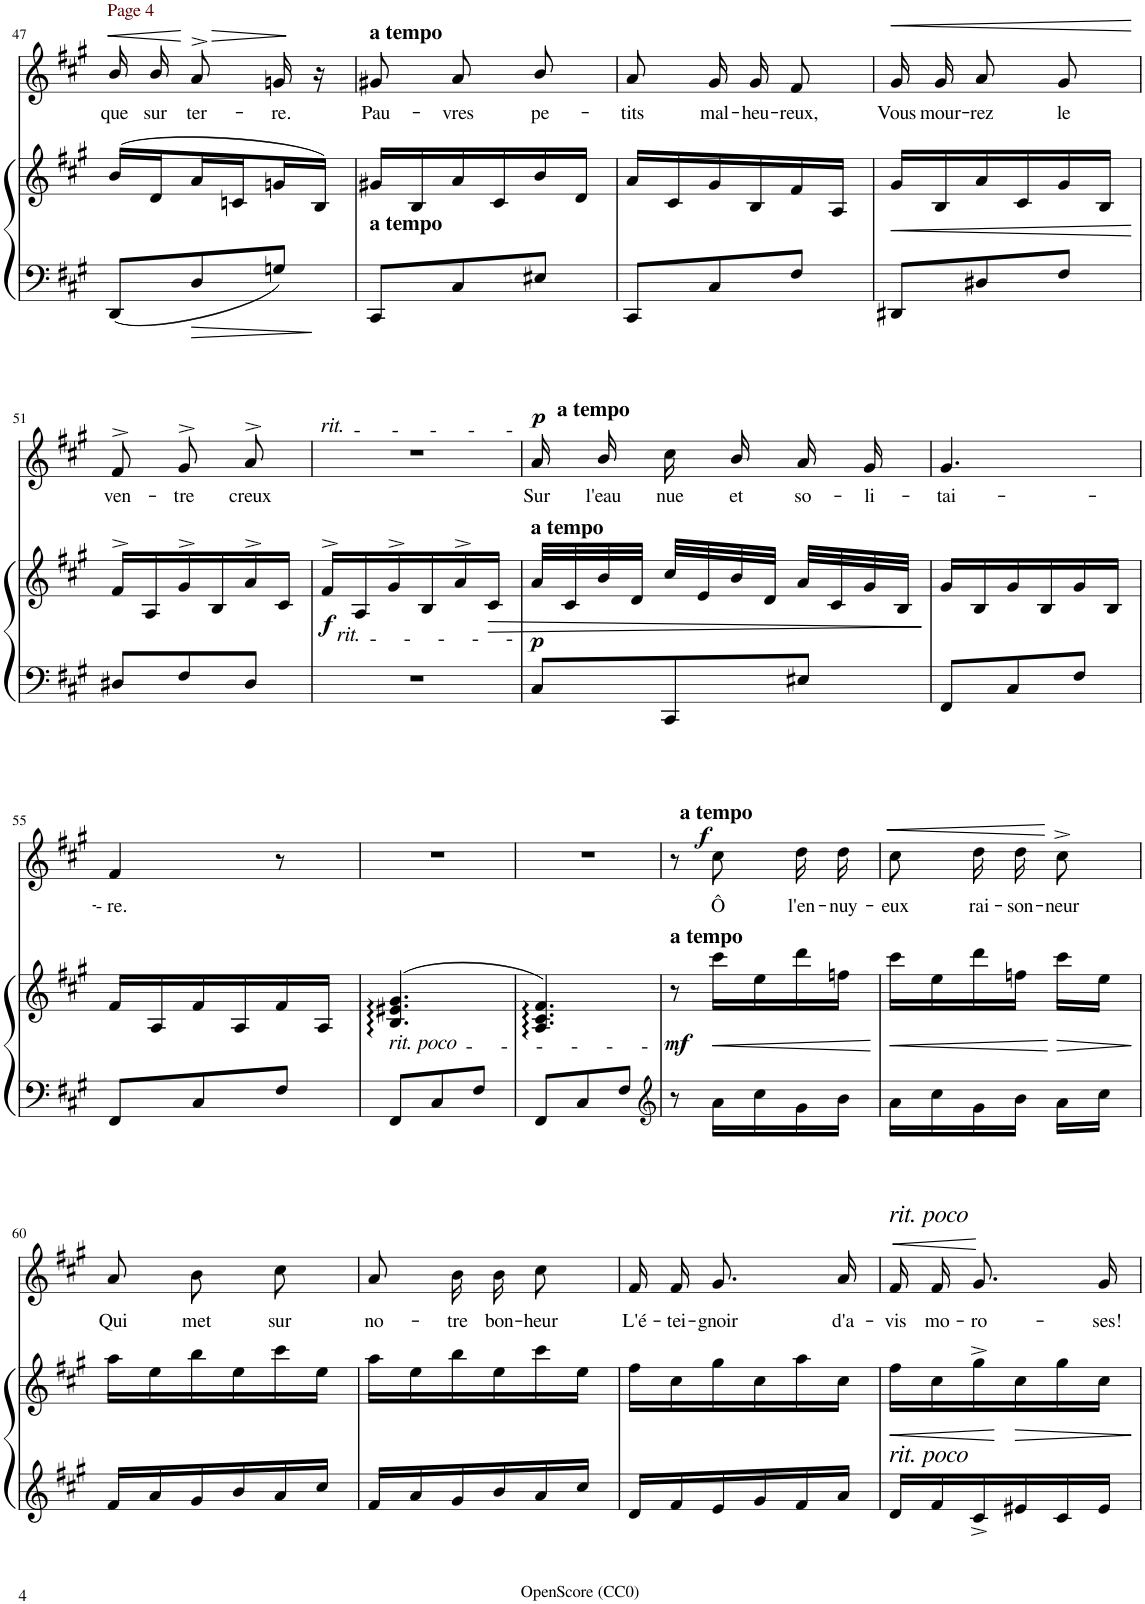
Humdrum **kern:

**kern	**kern	**dynam	**kern	**text	**dynam
*part2	*part2	*part2	*part1	*part1	*part1
*staff3	*staff2	*staff2/3	*staff1	*staff1	*staff1
*I"Piano	*	*	*I"Chant Voice	*	*
*I'Pno	*	*	*	*	*
!!LO:PB:g=z
*clefF4	*clefG2	*	*clefG2	*	*
*k[f#c#g#]	*k[f#c#g#]	*	*k[f#c#g#]	*	*
*M3/8	*M3/8	*	*M3/8	*	*
=47	=47	=47	=47	=47	=47
!	!	!	!LO:TX:a:color=#550000:t=Page 4	!	!
!	!	!	!	!LO:LY:b	!LO:HP:b
8DD/L	(>16b/LL	.	16b/LL	que	<
!	!	!	!	!LO:LY:b	!
.	16d/J	.	16b/J	sur	.
!	!	!	!	!LO:LY:b	!LO:HP:n=1:b
8D/	16a/L	.	8a^>/	ter-	[ >
.	16cn/J	.	.	.	.
!	!	!	!	!LO:LY:b	!
8Gn/J	16gn/L	.	16gn/Jk	-re.	]
.	16B/JJ)	.	16r	.	.
=48	=48	=48	=48	=48	=48
!	!	!	!LO:TX:a:B:t=a tempo	!	!
!	!LO:TX:b:B:t=a tempo	!	!	!	!
!	!	!	!	!LO:LY:b	!
8CC#/L	16g#X/LL	.	8g#X/L	Pau-	.
.	16B/	.	.	.	.
!	!	!	!	!LO:LY:b	!
8C#/	16a/	.	8a/	-vres	.
.	16c#/	.	.	.	.
!	!	!	!	!LO:LY:b	!
8E#X/J	16b/	.	8b/J	pe-	.
.	16d/JJ	.	.	.	.
=49	=49	=49	=49	=49	=49
!	!	!	!	!LO:LY:b	!
8CC#/L	16a/LL	.	8a/L	-tits	.
.	16c#/	.	.	.	.
!	!	!	!	!LO:LY:b	!
8C#/	16g#/	.	16g#/L	mal-	.
!	!	!	!	!LO:LY:b	!
.	16B/	.	16g#/J	-heu-	.
!	!	!	!	!LO:LY:b	!
8F#/J	16f#/	.	8f#/J	-reux,	.
.	16A/JJ	.	.	.	.
=50	=50	=50	=50	=50	=50
!	!	!LO:HP:b	!	!LO:LY:b	!LO:HP:b
8DD#X/L	16g#/LL	<	16g#/LL	Vous	<
!	!	!	!	!LO:LY:b	!
.	16B/	.	16g#/J	mour-	.
!	!	!	!	!LO:LY:b	!
8D#X/	16a/	.	8a/	-rez	.
.	16c#/	.	.	.	.
!	!	!	!	!LO:LY:b	!
8F#/J	16g#/	.	8g#/J	le	.
.	16B/JJ	.	.	.	.
.	.	[	.	.	[
!!LO:LB:g=z
=51	=51	=51	=51	=51	=51
!	!	!	!	!LO:LY:b	!
8D#X/L	16f#^>/LL	.	8f#^>/L	ven-	.
.	16A/	.	.	.	.
!	!	!	!	!LO:LY:b	!
8F#/	16g#^>/	.	8g#^>/	-tre	.
.	16B/	.	.	.	.
!	!	!	!	!LO:LY:b	!
8D#/J	16a^>/	.	8a^>/J	creux	.
.	16c#/JJ	.	.	.	.
=52	=52	=52	=52	=52	=52
!	!	!	!LO:TX:a:t=rit.	!	!
!	!LO:TX:b:t=rit.	!	!	!	!
!	!	!LO:DY:b	!	!	!
4.r	16f#^>/LL	f	4.r	.	.
.	16A/	.	.	.	.
.	16g#^>/	.	.	.	.
.	16B/	.	.	.	.
.	16a^>/	.	.	.	.
!	!	!LO:HP:b	!	!	!
.	16c#/JJ	>	.	.	.
=53	=53	=53	=53	=53	=53
!	!	!	!LO:TX:a:B:t=a tempo	!	!
!	!LO:TX:a:B:t=a tempo	!	!	!	!
!	!	!LO:DY:b	!	!LO:LY:b	!LO:DY:a
8C#/L	32a/LLL	p	16a/LL	Sur	p
.	32c#/	.	.	.	.
!	!	!	!	!LO:LY:b	!
.	32b/	.	16b/	l'eau	.
.	32d/JJJ	.	.	.	.
!	!	!	!	!LO:LY:b	!
8CC#/	32cc#/LLL	.	16cc#/	nue	.
.	32e/	.	.	.	.
!	!	!	!	!LO:LY:b	!
.	32b/	.	16b/	et	.
.	32d/JJJ	.	.	.	.
!	!	!	!	!LO:LY:b	!
8E#X/J	32a/LLL	.	16a/	so-	.
.	32c#/	.	.	.	.
!	!	!	!	!LO:LY:b	!
.	32g#/	.	16g#/JJ	-li-	.
.	32B/JJJ	.	.	.	.
.	.	]	.	.	.
=54	=54	=54	=54	=54	=54
!	!	!	!	!LO:LY:b	!
8FF#/L	16g#/LL	.	4.g#/	-tai-	.
.	16B/	.	.	.	.
8C#/	16g#/	.	.	.	.
.	16B/	.	.	.	.
8F#/J	16g#/	.	.	.	.
.	16B/JJ	.	.	.	.
!!LO:LB:g=z
=55	=55	=55	=55	=55	=55
!	!	!	!	!LO:LY:b	!
8FF#/L	16f#/LL	.	4f#/	-- re.	.
.	16A/	.	.	.	.
8C#/	16f#/	.	.	.	.
.	16A/	.	.	.	.
8F#/J	16f#/	.	8r	.	.
.	16A/JJ	.	.	.	.
=56	=56	=56	=56	=56	=56
!	!LO:TX:b:t=rit. poco	!	!	!	!
8FF#/L	(>4.B/ 4.e#X/ 4.g#/	.	4.r	.	.
8C#/	.	.	.	.	.
8F#/J	.	.	.	.	.
=57	=57	=57	=57	=57	=57
8FF#/L	4.A/ 4.c#/ 4.f#/)	.	4.r	.	.
8C#/	.	.	.	.	.
8F#/J	.	.	.	.	.
=58	=58	=58	=58	=58	=58
*clefG2	*	*	*	*	*
!	!LO:TX:a:B:t=a tempo	!	!	!	!
!	!	!LO:DY:b	!	!	!
8r	8r	mf	8r	.	.
!	!	!	!LO:TX:a:B:t=a tempo	!	!
!	!	!LO:HP:b	!	!LO:LY:b	!LO:DY:b
16a\LL	16ccc#\LL	<	8cc#\L	Ô	f
16cc#\	16ee\	.	.	.	.
!	!	!	!	!LO:LY:b	!
16g#\	16ddd\	.	16dd\L	l'en-	.
!	!	!	!	!LO:LY:b	!
16b\JJ	16ffn\JJ	.	16dd\JJ	-nuy-	.
.	.	[	.	.	.
=59	=59	=59	=59	=59	=59
!	!	!LO:HP:b	!	!LO:LY:b	!LO:HP:b
16a\LL	16ccc#\LL	<	8cc#\L	-eux	<
16cc#\	16ee\	.	.	.	.
!	!	!	!	!LO:LY:b	!
16g#\	16ddd\	.	16dd\L	rai-	.
!	!	!	!	!LO:LY:b	!
16b\JJ	16ffn\JJ	.	16dd\J	-son-	.
!	!	!LO:HP:n=1:b	!	!LO:LY:b	!
16a\LL	16ccc#\LL	[ >	8cc#^\J	-neur	[
16cc#\JJ	16ee\JJ	.	.	.	.
.	.	]	.	.	.
!!LO:LB:g=z
=60	=60	=60	=60	=60	=60
!	!	!	!	!LO:LY:b	!
16f#/LL	16aa\LL	.	8a\L	Qui	.
16a/	16ee\	.	.	.	.
!	!	!	!	!LO:LY:b	!
16g#/	16bb\	.	8b\	met	.
16b/	16ee\	.	.	.	.
!	!	!	!	!LO:LY:b	!
16a/	16ccc#\	.	8cc#\J	sur	.
16cc#/JJ	16ee\JJ	.	.	.	.
=61	=61	=61	=61	=61	=61
!	!	!	!	!LO:LY:b	!
16f#/LL	16aa\LL	.	8a\L	no-	.
16a/	16ee\	.	.	.	.
!	!	!	!	!LO:LY:b	!
16g#/	16bb\	.	16b\L	-tre	.
!	!	!	!	!LO:LY:b	!
16b/	16ee\	.	16b\J	bon-	.
!	!	!	!	!LO:LY:b	!
16a/	16ccc#\	.	8cc#\J	-heur	.
16cc#/JJ	16ee\JJ	.	.	.	.
=62	=62	=62	=62	=62	=62
!	!	!	!	!LO:LY:b	!
16d/LL	16ff#\LL	.	16f#/LL	L'é-	.
!	!	!	!	!LO:LY:b	!
16f#/	16cc#\	.	16f#/J	-tei-	.
!	!	!	!	!LO:LY:b	!
16e/	16gg#\	.	8.g#/	-gnoir	.
16g#/	16cc#\	.	.	.	.
16f#/	16aa\	.	.	.	.
!	!	!	!	!LO:LY:b	!
16a/JJ	16cc#\JJ	.	16a/Jk	d'a-	.
=63	=63	=63	=63	=63	=63
!	!	!	!LO:TX:a:i:t=rit. poco	!	!
!	!LO:TX:b:i:t=rit. poco	!	!	!	!
!	!	!LO:HP:b	!	!LO:LY:b	!LO:HP:b
16d/LL	16ff#\LL	<	16f#/LL	-vis	<
!	!	!	!	!LO:LY:b	!
16f#/	16cc#\	.	16f#/J	mo-	.
!	!	!	!	!LO:LY:b	!
16c#^/	16gg#^\	.	8.g#/	-ro-	[
!	!	!LO:HP:n=1:b	!	!	!
16e#X/	16cc#\	[ >	.	.	.
16c#/	16gg#\	.	.	.	.
!	!	!	!	!LO:LY:b	!
16e#/JJ	16cc#\JJ	.	16g#/Jk	-ses!	.
.	.	]	.	.	.
=	=	=	=	=	=
*-	*-	*-	*-	*-	*-
